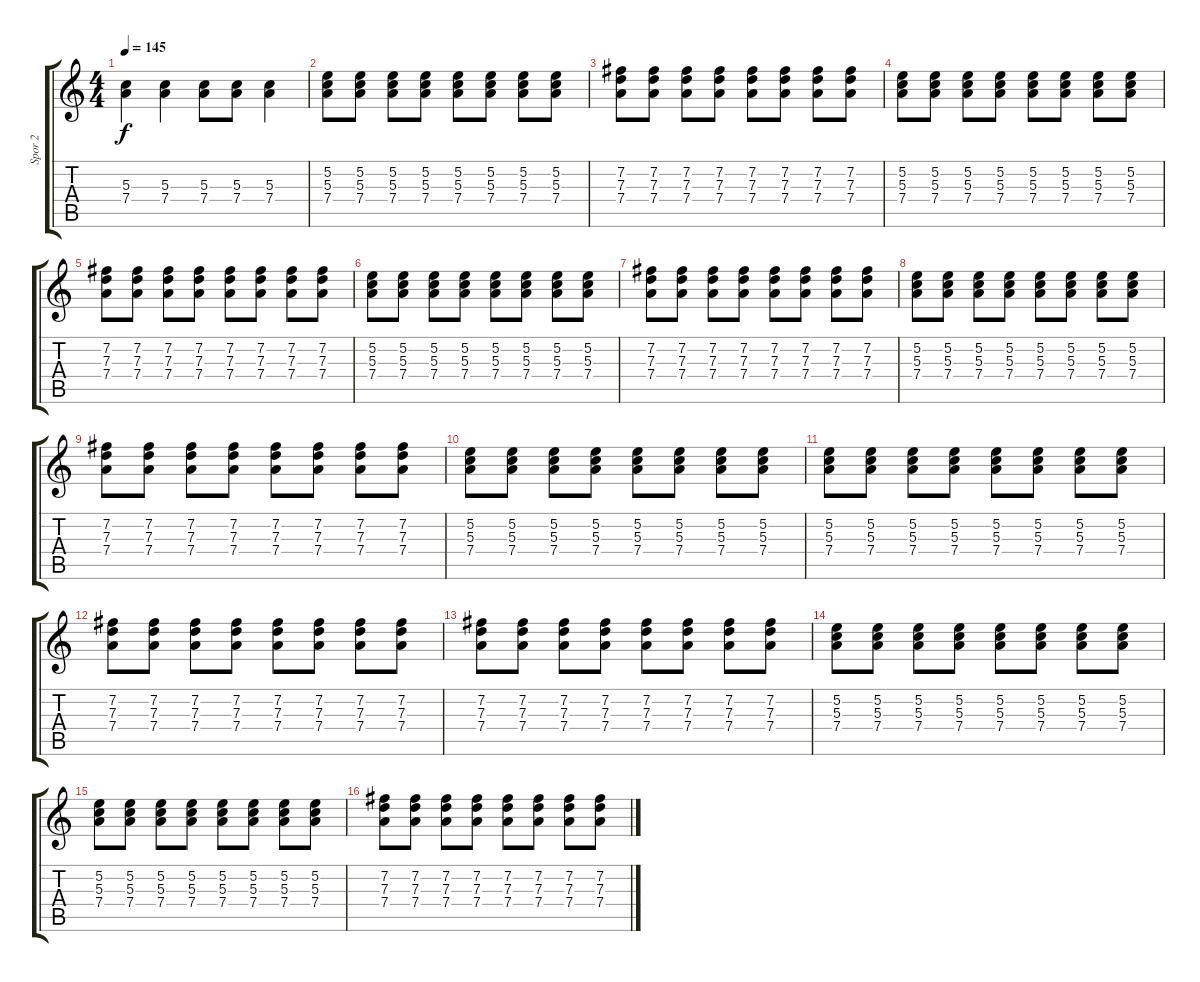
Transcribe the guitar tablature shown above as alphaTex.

\track ("Spor 2" "Spor 2") {instrument overdrivenguitar}
\staff {score tabs}
\tuning (E4 B3 G3 D3 A2 E2) {hide}
\ts (4 4)
\tempo 145
\clef g2
\ks c
(5.3 7.4).4{dy f} (5.3 7.4).4 (5.3 7.4).8 (5.3 7.4).8 (5.3 7.4).4 |
(5.2 5.3 7.4).8 (5.2 5.3 7.4).8 (5.2 5.3 7.4).8 (5.2 5.3 7.4).8 (5.2 5.3 7.4).8 (5.2 5.3 7.4).8 (5.2 5.3 7.4).8 (5.2 5.3 7.4).8 |
(7.2 7.3 7.4).8 (7.2 7.3 7.4).8 (7.2 7.3 7.4).8 (7.2 7.3 7.4).8 (7.2 7.3 7.4).8 (7.2 7.3 7.4).8 (7.2 7.3 7.4).8 (7.2 7.3 7.4).8 |
(5.2 5.3 7.4).8 (5.2 5.3 7.4).8 (5.2 5.3 7.4).8 (5.2 5.3 7.4).8 (5.2 5.3 7.4).8 (5.2 5.3 7.4).8 (5.2 5.3 7.4).8 (5.2 5.3 7.4).8 |
(7.2 7.3 7.4).8 (7.2 7.3 7.4).8 (7.2 7.3 7.4).8 (7.2 7.3 7.4).8 (7.2 7.3 7.4).8 (7.2 7.3 7.4).8 (7.2 7.3 7.4).8 (7.2 7.3 7.4).8 |
(5.2 5.3 7.4).8 (5.2 5.3 7.4).8 (5.2 5.3 7.4).8 (5.2 5.3 7.4).8 (5.2 5.3 7.4).8 (5.2 5.3 7.4).8 (5.2 5.3 7.4).8 (5.2 5.3 7.4).8 |
(7.2 7.3 7.4).8 (7.2 7.3 7.4).8 (7.2 7.3 7.4).8 (7.2 7.3 7.4).8 (7.2 7.3 7.4).8 (7.2 7.3 7.4).8 (7.2 7.3 7.4).8 (7.2 7.3 7.4).8 |
(5.2 5.3 7.4).8 (5.2 5.3 7.4).8 (5.2 5.3 7.4).8 (5.2 5.3 7.4).8 (5.2 5.3 7.4).8 (5.2 5.3 7.4).8 (5.2 5.3 7.4).8 (5.2 5.3 7.4).8 |
(7.2 7.3 7.4).8 (7.2 7.3 7.4).8 (7.2 7.3 7.4).8 (7.2 7.3 7.4).8 (7.2 7.3 7.4).8 (7.2 7.3 7.4).8 (7.2 7.3 7.4).8 (7.2 7.3 7.4).8 |
(5.2 5.3 7.4).8 (5.2 5.3 7.4).8 (5.2 5.3 7.4).8 (5.2 5.3 7.4).8 (5.2 5.3 7.4).8 (5.2 5.3 7.4).8 (5.2 5.3 7.4).8 (5.2 5.3 7.4).8 |
(5.2 5.3 7.4).8 (5.2 5.3 7.4).8 (5.2 5.3 7.4).8 (5.2 5.3 7.4).8 (5.2 5.3 7.4).8 (5.2 5.3 7.4).8 (5.2 5.3 7.4).8 (5.2 5.3 7.4).8 |
(7.2 7.3 7.4).8 (7.2 7.3 7.4).8 (7.2 7.3 7.4).8 (7.2 7.3 7.4).8 (7.2 7.3 7.4).8 (7.2 7.3 7.4).8 (7.2 7.3 7.4).8 (7.2 7.3 7.4).8 |
(7.2 7.3 7.4).8 (7.2 7.3 7.4).8 (7.2 7.3 7.4).8 (7.2 7.3 7.4).8 (7.2 7.3 7.4).8 (7.2 7.3 7.4).8 (7.2 7.3 7.4).8 (7.2 7.3 7.4).8 |
(5.2 5.3 7.4).8 (5.2 5.3 7.4).8 (5.2 5.3 7.4).8 (5.2 5.3 7.4).8 (5.2 5.3 7.4).8 (5.2 5.3 7.4).8 (5.2 5.3 7.4).8 (5.2 5.3 7.4).8 |
(5.2 5.3 7.4).8 (5.2 5.3 7.4).8 (5.2 5.3 7.4).8 (5.2 5.3 7.4).8 (5.2 5.3 7.4).8 (5.2 5.3 7.4).8 (5.2 5.3 7.4).8 (5.2 5.3 7.4).8 |
(7.2 7.3 7.4).8 (7.2 7.3 7.4).8 (7.2 7.3 7.4).8 (7.2 7.3 7.4).8 (7.2 7.3 7.4).8 (7.2 7.3 7.4).8 (7.2 7.3 7.4).8 (7.2 7.3 7.4).8
